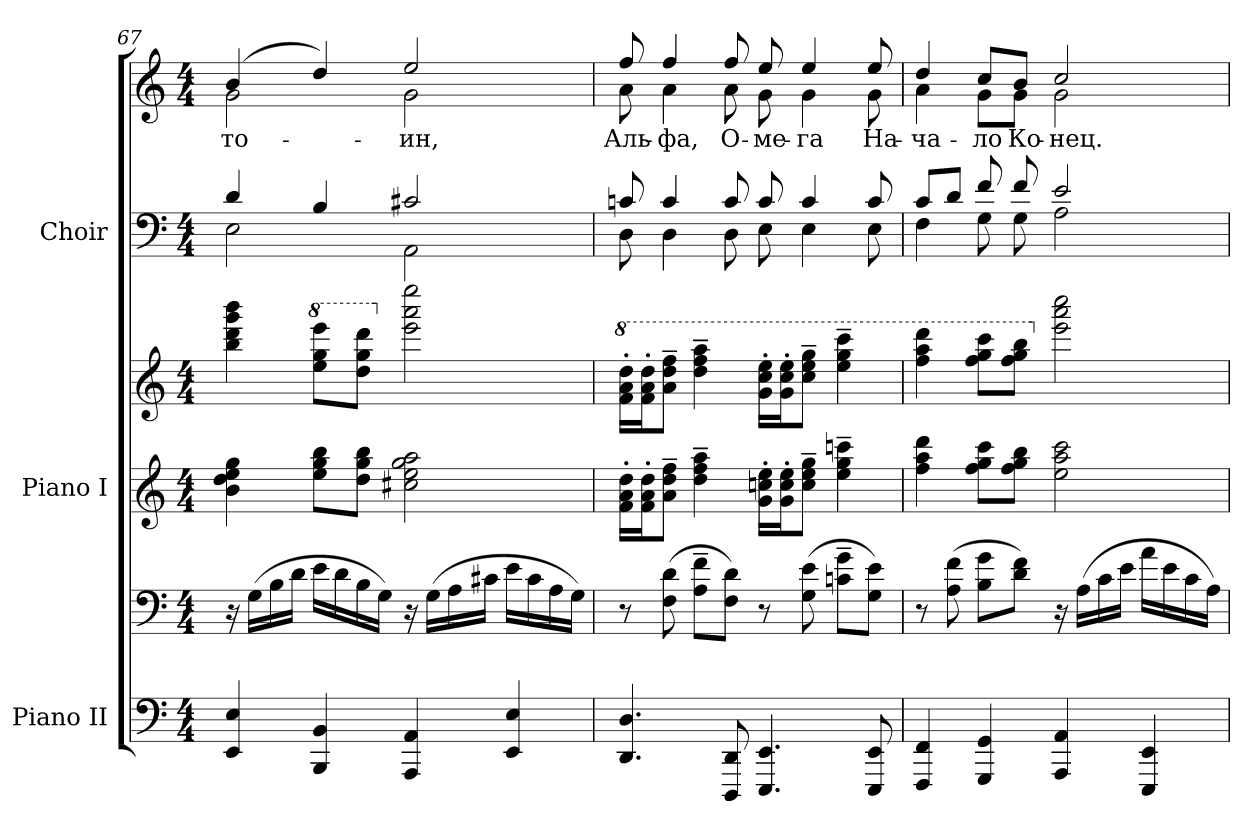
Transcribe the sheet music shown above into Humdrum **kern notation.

**kern	**kern	**kern	**kern	**kern	**kern	**text
*part3	*part3	*part2	*part2	*part1	*part1	*part1
*staff6	*staff5	*staff4	*staff3	*staff2	*staff1	*staff1
*I"Piano II	*	*I"Piano I	*	*I"Choir	*	*
*I'Pno.	*	*I'Pno.	*	*I'Choir	*	*
*clefF4	*clefF4	*clefG2	*clefG2	*clefF4	*clefG2	*
*k[]	*k[]	*k[]	*k[]	*k[]	*k[]	*
*C:	*C:	*C:	*C:	*C:	*C:	*
*M4/4	*M4/4	*M4/4	*M4/4	*M4/4	*M4/4	*
=67	=67	=67	=67	=67	=67	=67
*	*	*	*	*^	*	*
!	!	!	!	!	!	!	!LO:LY:b:color=#000000
*	*	*	*	*	*	*^	*
4EEi/ 4Ei	16r	4bi\ 4ddi 4eei 4ggi	4bbi\ 4dddi 4gggi 4bbbi	4di/	2Ei\	(4bi/	2gi\	-то-
.	(16Gi\LL	.	.	.	.	.	.	.
.	16Bi\	.	.	.	.	.	.	.
.	16di\JJ	.	.	.	.	.	.	.
*	*	*	*8va	*	*	*	*	*
4BBBi/ 4BBi	16ei\LL	8eei\ 8ggi 8bbiL	8eeei\ 8gggi 8eeeeiL	4Bi/	.	4ddi/)	.	.
.	16di\	.	.	.	.	.	.	.
.	16Bi\	8ddi\ 8ggi 8bbiJ	8dddi\ 8gggi 8ddddiJ	.	.	.	.	.
.	16Gi\JJ)	.	.	.	.	.	.	.
*	*	*	*X8va	*	*	*	*	*
!	!	!	!	!	!	!	!	!LO:LY:b:color=#000000
4AAAi/ 4AAi	16r	2cc#Xi\ 2eei 2ggi 2aai	2eeei\ 2aaai 2eeeei	2c#Xi/	2AAi\	2eei/	2gi\	-ин,
.	(16Gi\LL	.	.	.	.	.	.	.
.	16Ai\	.	.	.	.	.	.	.
.	16c#Xi\JJ	.	.	.	.	.	.	.
4EEi/ 4Ei	16ei\LL	.	.	.	.	.	.	.
.	16c#i\	.	.	.	.	.	.	.
.	16Ai\	.	.	.	.	.	.	.
.	16Gi\JJ)	.	.	.	.	.	.	.
=68	=68	=68	=68	=68	=68	=68	=68	=68
*	*	*	*8va	*	*	*	*	*
!	!	!	!	!	!	!	!	!LO:LY:b:color=#000000
4.DDi/ 4.Di	8r	16fi\' 16ai' 16ddi'LL	16ffi\' 16aai' 16dddi'LL	8cni/	8Di\	8ffi/	8ai\	Аль-
.	.	16fi\' 16ai' 16ddi'J	16ffi\' 16aai' 16dddi'J	.	.	.	.	.
!	!	!	!	!	!	!	!	!LO:LY:b:color=#000000
.	(8Fi\ 8di	8ai\~ 8ddi~ 8ffi~J	8aai\~ 8dddi~ 8fffi~J	4ci/	4Di\	4ffi/	4ai\	-фа,
.	8Ai\~ 8fi~L	4ddi\~ 4ffi~ 4aai~	4dddi\~ 4fffi~ 4aaai~	.	.	.	.	.
!	!	!	!	!	!	!	!	!LO:LY:b:color=#000000
8DDDi/ 8DDi	8Fi\ 8diJ)	.	.	8ci/	8Di\	8ffi/	8ai\	О-
!	!	!	!	!	!	!	!	!LO:LY:b:color=#000000
4.EEEi/ 4.EEi	8r	16gi\' 16ccni' 16eei'LL	16ggi\' 16ccci' 16eeei'LL	8ci/	8Ei\	8eei/	8gi\	-ме-
.	.	16gi\' 16cci' 16eei'J	16ggi\' 16ccci' 16eeei'J	.	.	.	.	.
!	!	!	!	!	!	!	!	!LO:LY:b:color=#000000
.	(8Gi\ 8ei	8cci\~ 8eei~ 8ggi~J	8ccci\~ 8eeei~ 8gggi~J	4ci/	4Ei\	4eei/	4gi\	-га
.	8cni\~ 8gi~L	4eei\~ 4ggi~ 4cccni~	4eeei\~ 4gggi~ 4cccci~	.	.	.	.	.
!	!	!	!	!	!	!	!	!LO:LY:b:color=#000000
8EEEi/ 8EEi	8Gi\ 8eiJ)	.	.	8ci/	8Ei\	8eei/	8gi\	На-
!!LO:LB:g=z	!!
=69	=69	=69	=69	=69	=69	=69	=69	=69
!	!	!	!	!	!	!	!	!LO:LY:b:color=#000000
4FFFi/ 4FFi	8r	4ffi\ 4aai 4dddi	4fffi\ 4aaai 4ddddi	8ci/L	4Fi\	4ddi/	4ai\	-ча-
.	(8Ai\ 8fi	.	.	8di/J	.	.	.	.
!	!	!	!	!	!	!	!	!LO:LY:b:color=#000000
4GGGi/ 4GGi	8Bi\ 8giL	8ffi\ 8ggi 8ccciL	8fffi\ 8gggi 8cccciL	8fi/	8Gi\	8cci/L	8gi\L	-ло
!	!	!	!	!	!	!	!	!LO:LY:b:color=#000000
.	8di\ 8fiJ)	8ffi\ 8ggi 8bbiJ	8fffi\ 8gggi 8bbbiJ	8fi/	8Gi\	8bi/J	8gi\J	Ко-
*	*	*	*X8va	*	*	*	*	*
!	!	!	!	!	!	!	!	!LO:LY:b:color=#000000
4AAAi/ 4AAi	16r	2eei\ 2aai 2ccci	2eeei\ 2aaai 2cccci	2ei/	2Ai\	2cci/	2gi\	-нец.
.	(16Ai\LL	.	.	.	.	.	.	.
.	16ci\	.	.	.	.	.	.	.
.	16ei\JJ	.	.	.	.	.	.	.
4EEEi/ 4EEi	16ai\LL	.	.	.	.	.	.	.
.	16ei\	.	.	.	.	.	.	.
.	16ci\	.	.	.	.	.	.	.
.	16Ai\JJ)	.	.	.	.	.	.	.
*	*	*	*	*v	*v	*	*	*
*	*	*	*	*	*v	*v	*
=	=	=	=	=	=	=
*-	*-	*-	*-	*-	*-	*-
